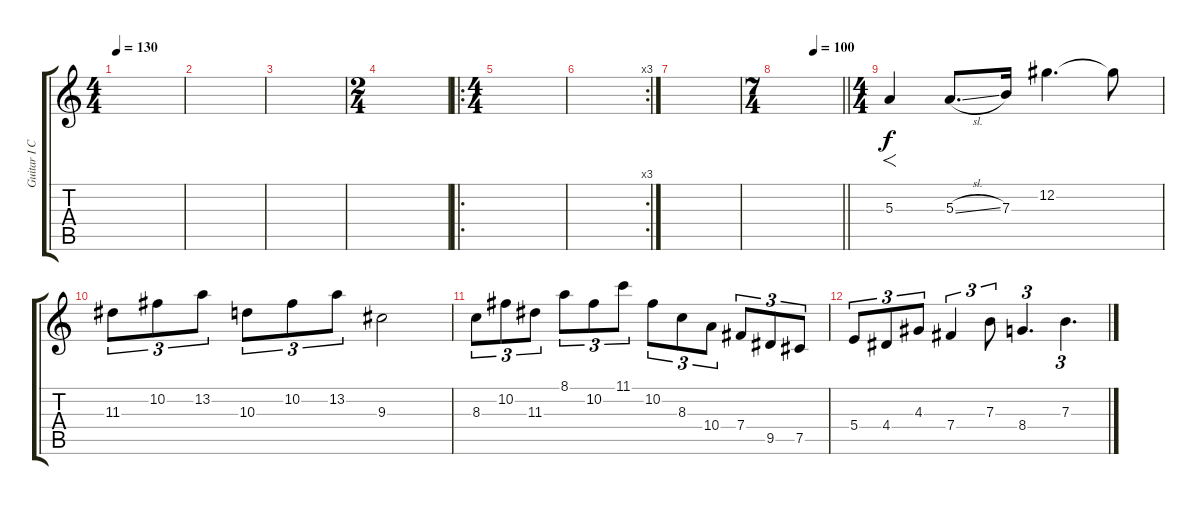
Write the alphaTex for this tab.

\track ("Guitar I Clean" "Guitar I C") {instrument electricguitarjazz}
\staff {score tabs}
\tuning (Db4 Ab3 E3 B2 Gb2 Db2) {hide}
\ts (4 4)
\tempo 130
\clef g2
\ks c
|
|
|
\ts (2 4)
|
\ro
\ts (4 4)
|
\rc 3
|
|
\ts (7 4)
\tempo (100 0.5714285714285714)
\barLineRight lightlight
|
\ts (4 4)
5.3.4{f} 5.3{sl}.8{d} 7.3.16 12.2.4{d} 12.2{t}.8 |
11.3.8{tu (3 2)} 10.2.8{tu (3 2)} 13.2.8{tu (3 2)} 10.3.8{tu (3 2)} 10.2.8{tu (3 2)} 13.2.8{tu (3 2)} 9.3.2 |
8.3.8{tu (3 2)} 10.2.8{tu (3 2)} 11.3.8{tu (3 2)} 8.1.8{tu (3 2)} 10.2.8{tu (3 2)} 11.1.8{tu (3 2)} 10.2.8{tu (3 2)} 8.3.8{tu (3 2)} 10.4.8{tu (3 2)} 7.4.8{tu (3 2)} 9.5.8{tu (3 2)} 7.5.8{tu (3 2)} |
5.4.8{tu (3 2)} 4.4.8{tu (3 2)} 4.3.8{tu (3 2)} 7.4.4{tu (3 2)} 7.3.8{tu (3 2)} 8.4.4{d tu (3 2)} 7.3.4{d tu (3 2)}
